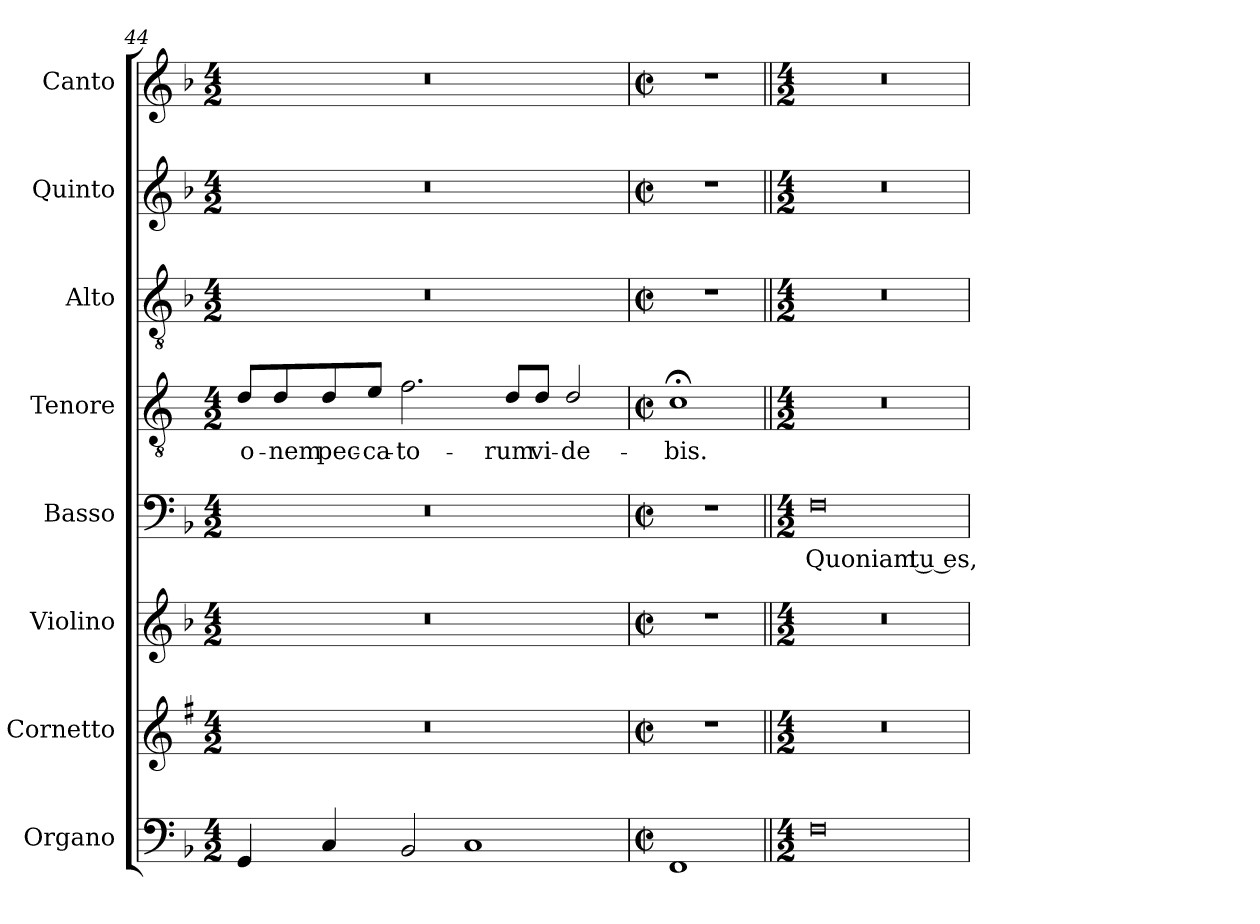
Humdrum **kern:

**kern	**kern	**kern	**kern	**text	**kern	**text	**kern	**kern	**kern
*part8	*part7	*part6	*part5	*part5	*part4	*part4	*part3	*part2	*part1
*staff8	*staff7	*staff6	*staff5	*staff5	*staff4	*staff4	*staff3	*staff2	*staff1
*I"Organo	*I"Cornetto	*I"Violino	*I"Basso	*	*I"Tenore	*	*I"Alto	*I"Quinto	*I"Canto
*I'Or	*I'Cto.	*I'Vln.	*I'B	*	*I'T	*	*I'A	*	*I'C
*clefF4	*clefG2	*clefG2	*clefF4	*	*clefGv2	*	*clefGv2	*clefG2	*clefG2
*	*ITrd1c2	*	*	*	*ITrd4c7	*	*	*	*
*k[b-]	*k[b-]	*k[b-]	*k[b-]	*	*k[b-]	*	*k[b-]	*k[b-]	*k[b-]
*F:	*F:	*F:	*F:	*	*F:	*	*F:	*F:	*F:
*M4/2	*M4/2	*M4/2	*M4/2	*	*M4/2	*	*M4/2	*M4/2	*M4/2
=44	=44	=44	=44	=44	=44	=44	=44	=44	=44
!	!	!	!	!	!	!LO:LY:b	!	!	!
4GG/	0r	0r	0r	.	8G/L	-o-	0r	0r	0r
!	!	!	!	!	!	!LO:LY:b	!	!	!
.	.	.	.	.	8G/	-nem	.	.	.
!	!	!	!	!	!	!LO:LY:b	!	!	!
4C/	.	.	.	.	8G/	pec-	.	.	.
!	!	!	!	!	!	!LO:LY:b	!	!	!
.	.	.	.	.	8A/J	-ca-	.	.	.
!	!	!	!	!	!	!LO:LY:b	!	!	!
2BB-/	.	.	.	.	2.B-\	-to-	.	.	.
1C	.	.	.	.	.	.	.	.	.
!	!	!	!	!	!	!LO:LY:b	!	!	!
.	.	.	.	.	8G/L	-rum	.	.	.
!	!	!	!	!	!	!LO:LY:b	!	!	!
.	.	.	.	.	8G/J	vi-	.	.	.
!	!	!	!	!	!	!LO:LY:b	!	!	!
.	.	.	.	.	2G/	-de-	.	.	.
=45	=45	=45	=45	=45	=45	=45	=45	=45	=45
*M2/2	*M2/2	*M2/2	*M2/2	*	*M2/2	*	*M2/2	*M2/2	*M2/2
*met(c|)	*met(c|)	*met(c|)	*met(c|)	*	*met(c|)	*	*met(c|)	*met(c|)	*met(c|)
!	!	!	!	!	!	!LO:LY:b	!	!	!
1FF	1r	1r	1r	.	1F;<	-bis.	1r	1r	1r
!!LO:LB:g=z
=46||	=46||	=46||	=46||	=46||	=46||	=46||	=46||	=46||	=46||
*M4/2	*M4/2	*M4/2	*M4/2	*	*M4/2	*	*M4/2	*M4/2	*M4/2
!	!	!	!	!LO:LY:b	!	!	!	!	!
0F	0r	0r	0F	Quoniam tu es,	0r	.	0r	0r	0r
=	=	=	=	=	=	=	=	=	=
*-	*-	*-	*-	*-	*-	*-	*-	*-	*-
